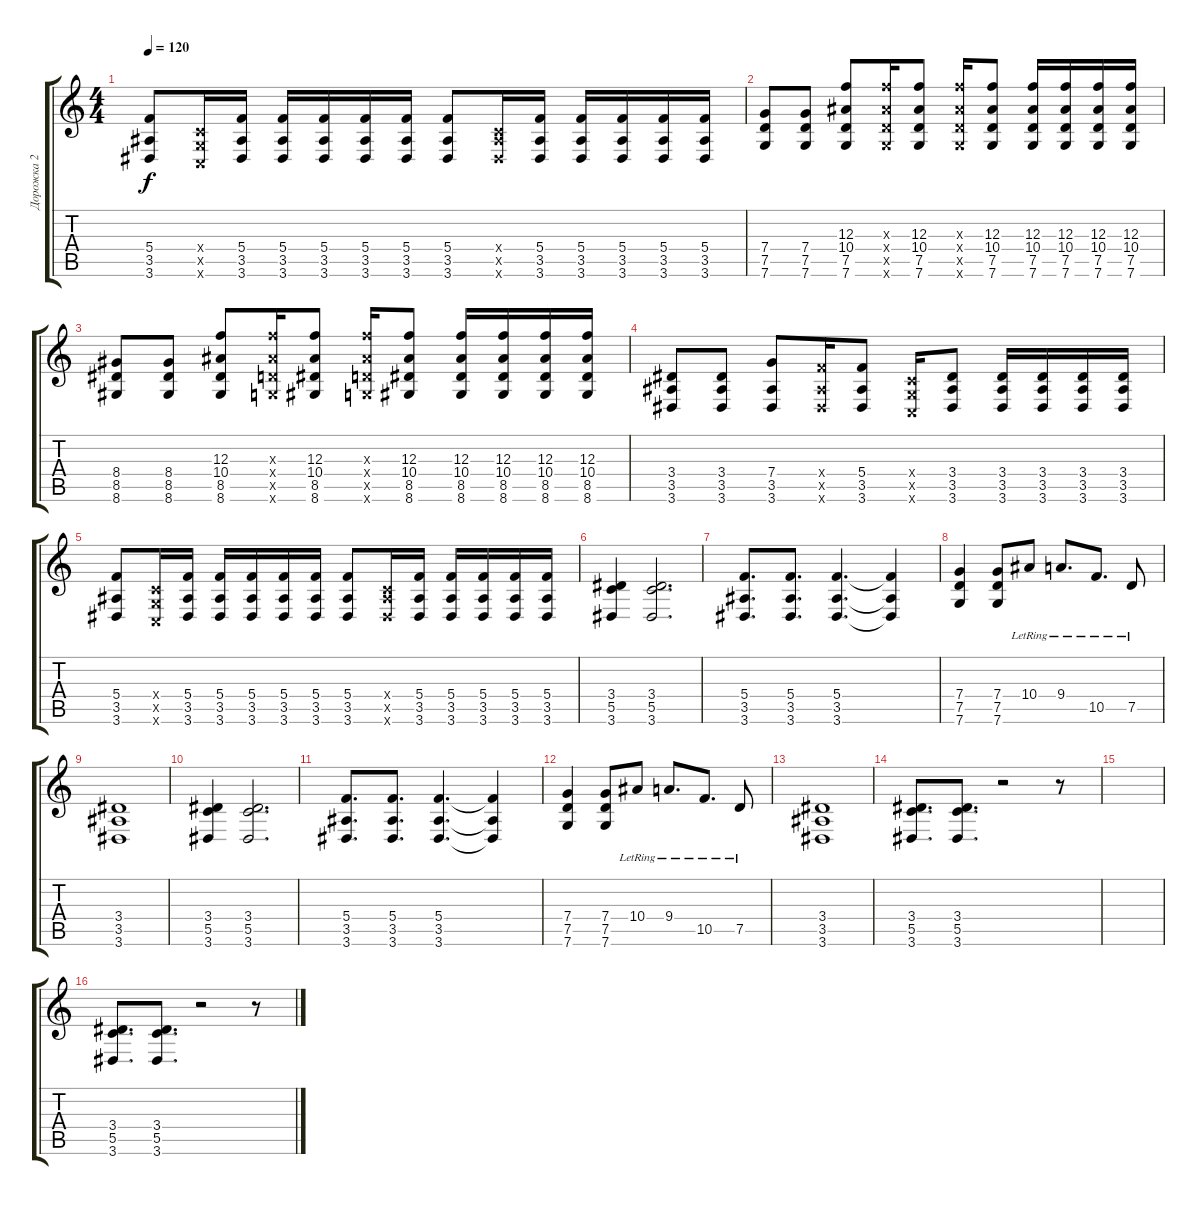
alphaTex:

\track ("Дорожка 2" "Дорожка 2") {instrument acousticguitarsteel}
\staff {score tabs}
\tuning (D4 A3 F3 C3 G2 C2) {hide}
\ts (4 4)
\tempo 120
\clef g2
\ks c
(5.4 3.5 3.6).8{dy f} (0.4{x} 0.5{x} 0.6{x}).16 (5.4 3.5 3.6).16 (5.4 3.5 3.6).16 (5.4 3.5 3.6).16 (5.4 3.5 3.6).16 (5.4 3.5 3.6).16 (5.4 3.5 3.6).8 (0.4{x} 3.5{x} 3.6{x}).16 (5.4 3.5 3.6).16 (5.4 3.5 3.6).16 (5.4 3.5 3.6).16 (5.4 3.5 3.6).16 (5.4 3.5 3.6).16 |
(7.4 7.5 7.6).8 (7.4 7.5 7.6).8 (12.3 10.4 7.5 7.6).8 (12.3{x} 10.4{x} 7.5{x} 7.6{x}).16 (12.3 10.4 7.5 7.6).8 (12.3{x} 10.4{x} 7.5{x} 7.6{x}).16 (12.3 10.4 7.5 7.6).8 (12.3 10.4 7.5 7.6).16 (12.3 10.4 7.5 7.6).16 (12.3 10.4 7.5 7.6).16 (12.3 10.4 7.5 7.6).16 |
(8.4 8.5 8.6).8 (8.4 8.5 8.6).8 (12.3 10.4 8.5 8.6).8 (12.3{x} 10.4{x} 7.5{x} 7.6{x}).16 (12.3 10.4 8.5 8.6).8 (12.3{x} 10.4{x} 7.5{x} 7.6{x}).16 (12.3 10.4 8.5 8.6).8 (12.3 10.4 8.5 8.6).16 (12.3 10.4 8.5 8.6).16 (12.3 10.4 8.5 8.6).16 (12.3 10.4 8.5 8.6).16 |
(3.4 3.5 3.6).8 (3.4 3.5 3.6).8 (7.4 3.5 3.6).8 (5.4{x} 3.5{x} 3.6{x}).16 (5.4 3.5 3.6).8 (0.4{x} 0.5{x} 0.6{x}).16 (3.4 3.5 3.6).8 (3.4 3.5 3.6).16 (3.4 3.5 3.6).16 (3.4 3.5 3.6).16 (3.4 3.5 3.6).16 |
(5.4 3.5 3.6).8 (0.4{x} 0.5{x} 0.6{x}).16 (5.4 3.5 3.6).16 (5.4 3.5 3.6).16 (5.4 3.5 3.6).16 (5.4 3.5 3.6).16 (5.4 3.5 3.6).16 (5.4 3.5 3.6).8 (0.4{x} 3.5{x} 3.6{x}).16 (5.4 3.5 3.6).16 (5.4 3.5 3.6).16 (5.4 3.5 3.6).16 (5.4 3.5 3.6).16 (5.4 3.5 3.6).16 |
(3.4 5.5 3.6).4 (3.4 5.5 3.6).2{d} |
(5.4 3.5 3.6).8{d} (5.4 3.5 3.6).8{d} (5.4 3.5 3.6).4{d} (5.4{t} 3.5{t} 3.6{t}).4 |
(7.4 7.5 7.6).4 (7.4 7.5 7.6).8 10.4{lr}.8 9.4{lr}.8{d} 10.5{lr}.8{d} 7.5{lr}.8 |
(3.4 3.5 3.6).1 |
(3.4 5.5 3.6).4 (3.4 5.5 3.6).2{d} |
(5.4 3.5 3.6).8{d} (5.4 3.5 3.6).8{d} (5.4 3.5 3.6).4{d} (5.4{t} 3.5{t} 3.6{t}).4 |
(7.4 7.5 7.6).4 (7.4 7.5 7.6).8 10.4{lr}.8 9.4{lr}.8{d} 10.5{lr}.8{d} 7.5{lr}.8 |
(3.4 3.5 3.6).1 |
(3.4 5.5 3.6).8{d} (3.4 5.5 3.6).8{d} r.2 r.8 |
|
(3.4 5.5 3.6).8{d} (3.4 5.5 3.6).8{d} r.2 r.8
